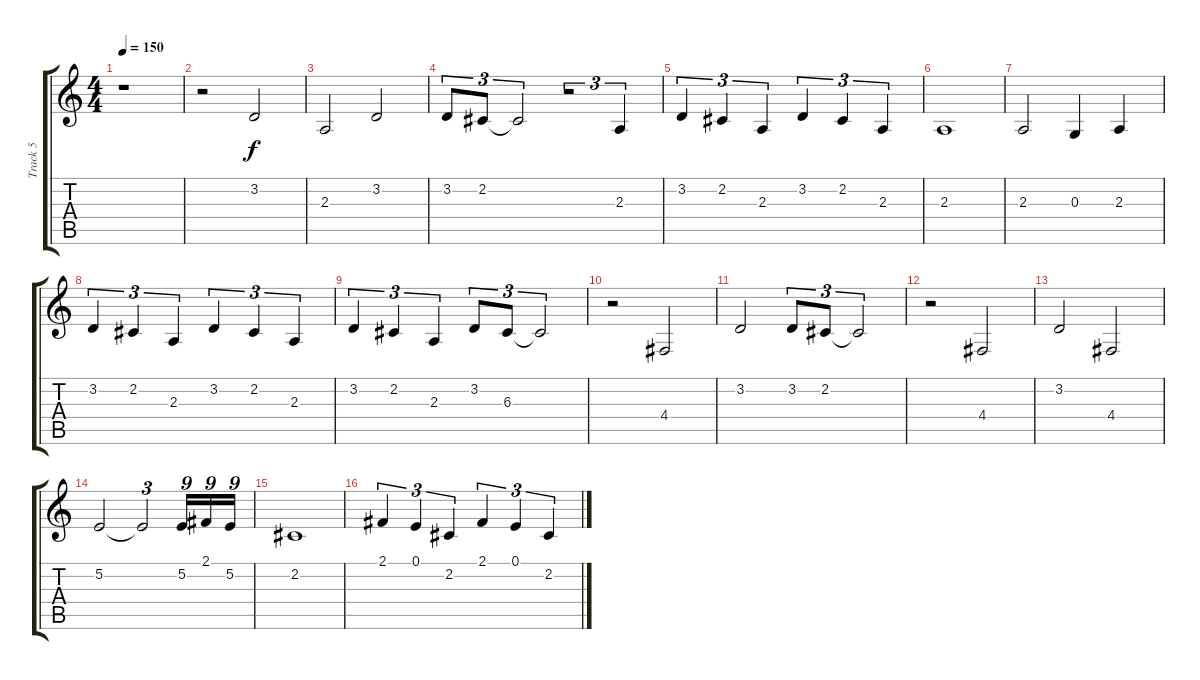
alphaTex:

\track ("Track 5" "Track 5") {instrument altosax}
\staff {score tabs}
\tuning (E4 B3 G3 D3 A2 E2) {hide}
\ts (4 4)
\tempo 150
\clef g2
\ks c
r.1{dy f instrument altosax} |
r.2 3.2.2 |
2.3.2 3.2.2 |
3.2.8{tu (3 2)} 2.2.8{tu (3 2)} 2.2{t}.2{tu (3 2)} r.2{tu (3 2)} 2.3.4{tu (3 2)} |
3.2.4{tu (3 2)} 2.2.4{tu (3 2)} 2.3.4{tu (3 2)} 3.2.4{tu (3 2)} 2.2.4{tu (3 2)} 2.3.4{tu (3 2)} |
2.3.1 |
2.3.2 0.3.4 2.3.4 |
3.2.4{tu (3 2)} 2.2.4{tu (3 2)} 2.3.4{tu (3 2)} 3.2.4{tu (3 2)} 2.2.4{tu (3 2)} 2.3.4{tu (3 2)} |
3.2.4{tu (3 2)} 2.2.4{tu (3 2)} 2.3.4{tu (3 2)} 3.2.8{tu (3 2)} 6.3.8{tu (3 2)} 6.3{t}.2{tu (3 2)} |
r.2 4.4.2 |
3.2.2 3.2.8{tu (3 2)} 2.2.8{tu (3 2)} 2.2{t}.2{tu (3 2)} |
r.2 4.4.2 |
3.2.2 4.4.2 |
5.2.2 5.2{t}.2{tu (3 2)} 5.2.16{tu (9 8)} 2.1.16{tu (9 8)} 5.2.16{tu (9 8)} |
2.2.1 |
2.1.4{tu (3 2)} 0.1.4{tu (3 2)} 2.2.4{tu (3 2)} 2.1.4{tu (3 2)} 0.1.4{tu (3 2)} 2.2.4{tu (3 2)}
